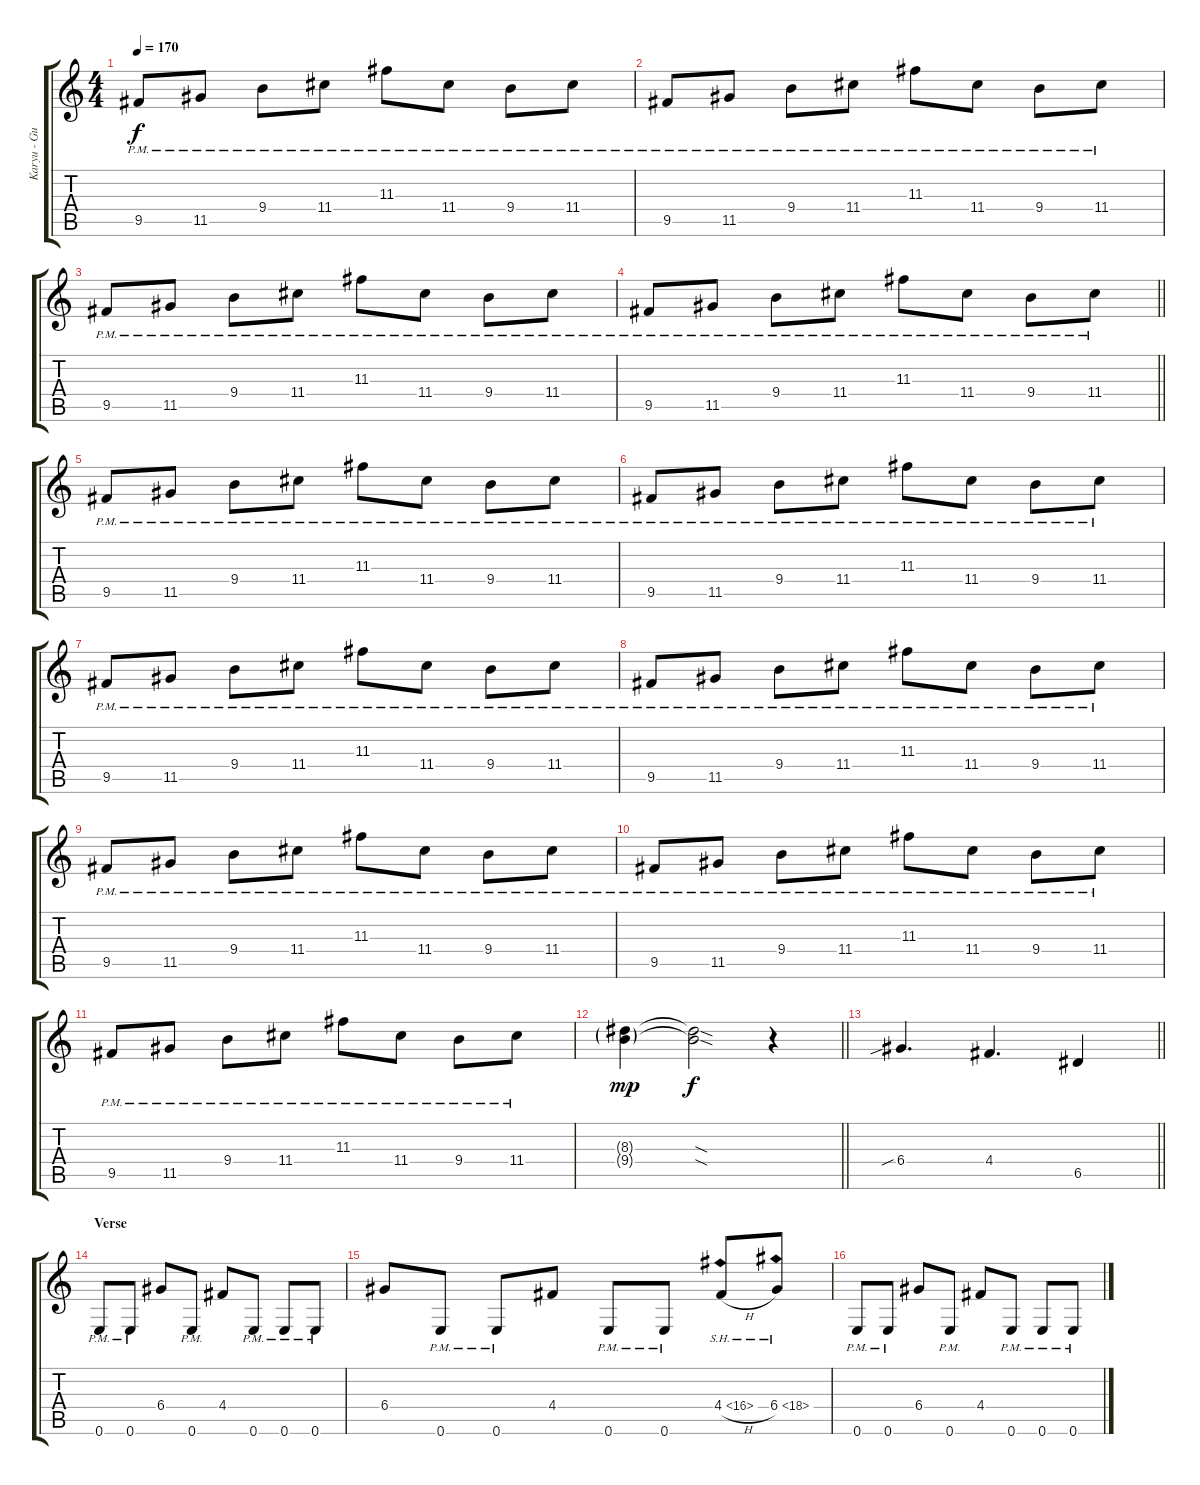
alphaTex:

\track ("Karyu - Guitar 1" "Karyu - Gu") {instrument distortionguitar}
\staff {score tabs}
\tuning (E4 B3 G3 D3 A2 E2) {hide}
\ts (4 4)
\tempo 170
\clef g2
\ks c
9.5{pm}.8{dy f} 11.5{pm}.8 9.4{pm}.8 11.4{pm}.8 11.3{pm}.8 11.4{pm}.8 9.4{pm}.8 11.4{pm}.8 |
9.5{pm}.8 11.5{pm}.8 9.4{pm}.8 11.4{pm}.8 11.3{pm}.8 11.4{pm}.8 9.4{pm}.8 11.4{pm}.8 |
9.5{pm}.8 11.5{pm}.8 9.4{pm}.8 11.4{pm}.8 11.3{pm}.8 11.4{pm}.8 9.4{pm}.8 11.4{pm}.8 |
\barLineRight lightlight
9.5{pm}.8 11.5{pm}.8 9.4{pm}.8 11.4{pm}.8 11.3{pm}.8 11.4{pm}.8 9.4{pm}.8 11.4{pm}.8 |
\section ("" "")
9.5{pm}.8 11.5{pm}.8 9.4{pm}.8 11.4{pm}.8 11.3{pm}.8 11.4{pm}.8 9.4{pm}.8 11.4{pm}.8 |
9.5{pm}.8 11.5{pm}.8 9.4{pm}.8 11.4{pm}.8 11.3{pm}.8 11.4{pm}.8 9.4{pm}.8 11.4{pm}.8 |
9.5{pm}.8 11.5{pm}.8 9.4{pm}.8 11.4{pm}.8 11.3{pm}.8 11.4{pm}.8 9.4{pm}.8 11.4{pm}.8 |
9.5{pm}.8 11.5{pm}.8 9.4{pm}.8 11.4{pm}.8 11.3{pm}.8 11.4{pm}.8 9.4{pm}.8 11.4{pm}.8 |
9.5{pm}.8 11.5{pm}.8 9.4{pm}.8 11.4{pm}.8 11.3{pm}.8 11.4{pm}.8 9.4{pm}.8 11.4{pm}.8 |
9.5{pm}.8 11.5{pm}.8 9.4{pm}.8 11.4{pm}.8 11.3{pm}.8 11.4{pm}.8 9.4{pm}.8 11.4{pm}.8 |
9.5{pm}.8 11.5{pm}.8 9.4{pm}.8 11.4{pm}.8 11.3{pm}.8 11.4{pm}.8 9.4{pm}.8 11.4{pm}.8 |
\barLineRight lightlight
(8.3{g} 9.4{g}).4{dy mp} (8.3{sod t} 9.4{sod t}).2{dy f} r.4 |
\barLineRight lightlight
6.4{sib}.4{d} 4.4.4{d} 6.5.4 |
\section ("" "Verse")
0.6{pm}.8 0.6{pm}.8 6.4.8 0.6{pm}.8 4.4.8 0.6{pm}.8 0.6{pm}.8 0.6{pm}.8 |
6.4.8 0.6{pm}.8 0.6{pm}.8 4.4.8 0.6{pm}.8 0.6{pm}.8 4.4{sh 12 h}.8 6.4{sh 12}.8 |
0.6{pm}.8 0.6{pm}.8 6.4.8 0.6{pm}.8 4.4.8 0.6{pm}.8 0.6{pm}.8 0.6{pm}.8
